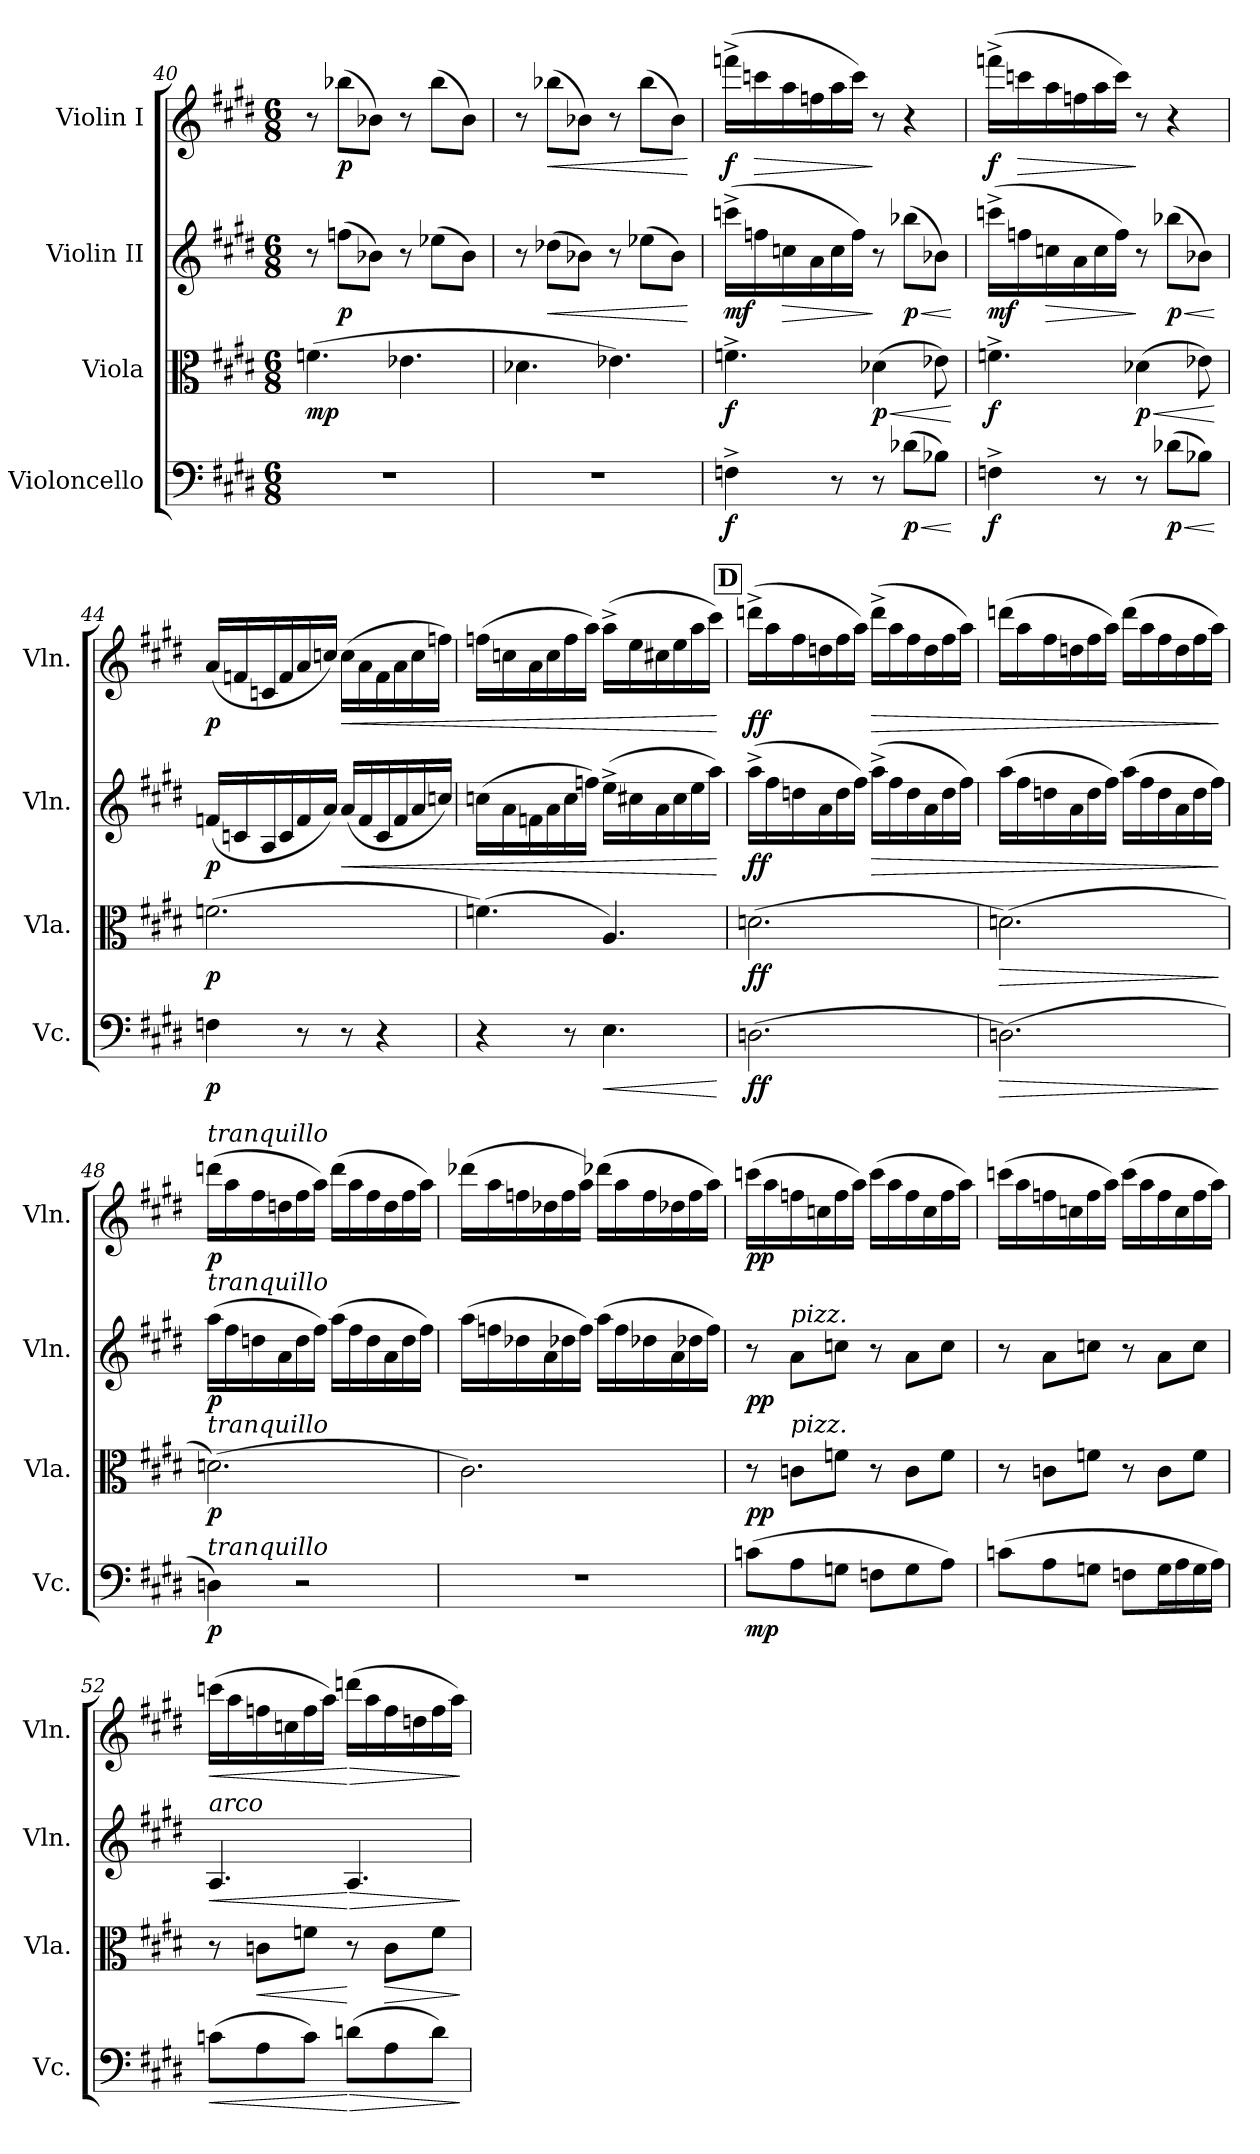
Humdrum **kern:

**kern	**dynam	**kern	**dynam	**kern	**dynam	**kern	**dynam
*part4	*part4	*part3	*part3	*part2	*part2	*part1	*part1
*staff4	*staff4	*staff3	*staff3	*staff2	*staff2	*staff1	*staff1
*I"Violoncello	*	*I"Viola	*	*I"Violin II	*	*I"Violin I	*
*I'Vc.	*	*I'Vla.	*	*I'Vln.	*	*I'Vln.	*
*clefF4	*	*clefC3	*	*clefG2	*	*clefG2	*
*k[f#c#g#d#]	*	*k[f#c#g#d#]	*	*k[f#c#g#d#]	*	*k[f#c#g#d#]	*
*M6/8	*	*M6/8	*	*M6/8	*	*M6/8	*
=40	=40	=40	=40	=40	=40	=40	=40
!	!	!	!LO:DY:b	!	!	!	!
2.r	.	(4.fn\	mp	8r	.	8r	.
!	!	!	!	!	!LO:DY:b	!	!LO:DY:b
.	.	.	.	(8ffn\L	p	(8bb-X\L	p
.	.	.	.	8b-X\J)	.	8b-X\J)	.
.	.	4.e-X\	.	8r	.	8r	.
.	.	.	.	(8ee-X\L	.	(8bb-\L	.
.	.	.	.	8b-\J)	.	8b-\J)	.
=41	=41	=41	=41	=41	=41	=41	=41
2.r	.	4.d-X\	.	8r	.	8r	.
!	!	!	!	!	!LO:HP:b	!	!LO:HP:b
.	.	.	.	(8dd-X\L	<	(8bb-X\L	<
.	.	.	.	8b-X\J)	.	8b-X\J)	.
.	.	4.e-X\)	.	8r	.	8r	.
.	.	.	.	(8ee-X\L	.	(8bb-\L	.
.	.	.	.	8b-\J)	.	8b-\J)	.
.	.	.	.	.	[	.	[
!!LO:PB:g=z
=42	=42	=42	=42	=42	=42	=42	=42
!	!LO:DY:b	!	!LO:DY:b	!	!LO:DY:b	!	!LO:DY:b
4Fn^\	f	4.fn^\	f	(16cccn^\LL	mf	(16fffn^\LL	f
!	!	!	!	!	!	!	!LO:HP:b
.	.	.	.	16ffn\	.	16cccn\	>
!	!	!	!	!	!LO:HP:b	!	!
.	.	.	.	16ccn\	>	16aa\	.
.	.	.	.	16a\	.	16ffn\	.
8r	.	.	.	16cc\	.	16aa\	.
.	.	.	.	16ff\JJ)	.	16ccc\JJ)	.
!	!	!	!LO:HP:b	!	!	!	!
!	!	!	!LO:DY:n=1:b	!	!	!	!
8r	.	(4d-X\	< p	8r	]	8r	]
!	!LO:HP:b	!	!	!	!LO:HP:b	!	!
!	!LO:DY:n=1:b	!	!	!	!LO:DY:n=1:b	!	!
(8d-X\L	< p	.	.	(8bb-X\L	< p	4r	.
8B-X\J)	.	8e-X\)	.	8b-X\J)	.	.	.
.	[	.	[	.	[	.	.
=43	=43	=43	=43	=43	=43	=43	=43
!	!LO:DY:b	!	!LO:DY:b	!	!LO:DY:b	!	!LO:DY:b
4Fn^\	f	4.fn^\	f	(16cccn^\LL	mf	(16fffn^\LL	f
!	!	!	!	!	!	!	!LO:HP:b
.	.	.	.	16ffn\	.	16cccn\	>
!	!	!	!	!	!LO:HP:b	!	!
.	.	.	.	16ccn\	>	16aa\	.
.	.	.	.	16a\	.	16ffn\	.
8r	.	.	.	16cc\	.	16aa\	.
.	.	.	.	16ff\JJ)	.	16ccc\JJ)	.
!	!	!	!LO:HP:b	!	!	!	!
!	!	!	!LO:DY:n=1:b	!	!	!	!
8r	.	(4d-X\	< p	8r	]	8r	]
!	!LO:HP:b	!	!	!	!LO:HP:b	!	!
!	!LO:DY:n=1:b	!	!	!	!LO:DY:n=1:b	!	!
(8d-X\L	< p	.	.	(8bb-X\L	< p	4r	.
8B-X\J)	.	8e-X\)	.	8b-X\J)	.	.	.
.	[	.	[	.	[	.	.
=44	=44	=44	=44	=44	=44	=44	=44
!	!LO:DY:b	!	!LO:DY:b	!	!LO:DY:b	!	!LO:DY:b
4Fn\	p	(2.fn\	p	(16fn/LL	p	(16a/LL	p
.	.	.	.	16cn/	.	16fn/	.
.	.	.	.	16A/	.	16cn/	.
.	.	.	.	16c/	.	16f/	.
8r	.	.	.	16f/	.	16a/	.
.	.	.	.	16a/JJ)	.	16ccn/JJ)	.
!	!	!	!	!	!LO:HP:b	!	!LO:HP:b
8r	.	.	.	(16a/LL	<	(16cc\LL	<
.	.	.	.	16f/	.	16a\	.
4r	.	.	.	16c/	.	16f\	.
.	.	.	.	16f/	.	16a\	.
.	.	.	.	16a/	.	16cc\	.
.	.	.	.	16ccn/JJ)	.	16ffn\JJ)	.
!!LO:LB:g=z
=45	=45	=45	=45	=45	=45	=45	=45
4r	.	(4.fn\)	.	(16ccn\LL	.	(16ffn\LL	.
.	.	.	.	16a\	.	16ccn\	.
.	.	.	.	16fn\	.	16a\	.
.	.	.	.	16a\	.	16cc\	.
8r	.	.	.	16cc\	.	16ff\	.
.	.	.	.	16ffn\JJ)	.	16aa\JJ)	.
!	!LO:HP:b	!	!	!	!	!	!
4.E\	<	4.A/)	.	(16ee^\LL	.	(16aa^\LL	.
.	.	.	.	16cc#X\	.	16ee\	.
.	.	.	.	16a\	.	16cc#X\	.
.	.	.	.	16cc#\	.	16ee\	.
.	.	.	.	16ee\	.	16aa\	.
.	.	.	.	16aa\JJ)	.	16ccc#\JJ)	.
.	[	.	.	.	[	.	[
!!LO:REH:place=s1:a:B:fs=14:t=D
=46	=46	=46	=46	=46	=46	=46	=46
!	!LO:DY:b	!	!LO:DY:b	!	!LO:DY:b	!	!LO:DY:b
(2.Dn\	ff	(2.dn\	ff	(16aa^\LL	ff	(16dddn^\LL	ff
.	.	.	.	16ff#\	.	16aa\	.
.	.	.	.	16ddn\	.	16ff#\	.
.	.	.	.	16a\	.	16ddn\	.
.	.	.	.	16dd\	.	16ff#\	.
.	.	.	.	16ff#\JJ)	.	16aa\JJ)	.
!	!	!	!	!	!LO:HP:b	!	!LO:HP:b
.	.	.	.	(16aa^\LL	>	(16ddd^\LL	>
.	.	.	.	16ff#\	.	16aa\	.
.	.	.	.	16dd\	.	16ff#\	.
.	.	.	.	16a\	.	16dd\	.
.	.	.	.	16dd\	.	16ff#\	.
.	.	.	.	16ff#\JJ)	.	16aa\JJ)	.
!!LO:LB:g=z
=47	=47	=47	=47	=47	=47	=47	=47
!	!LO:HP:b	!	!LO:HP:b	!	!	!	!
(2.Dn\)	>	(2.dn\)	>	(16aa\LL	.	(16dddn\LL	.
.	.	.	.	16ff#\	.	16aa\	.
.	.	.	.	16ddn\	.	16ff#\	.
.	.	.	.	16a\	.	16ddn\	.
.	.	.	.	16dd\	.	16ff#\	.
.	.	.	.	16ff#\JJ)	.	16aa\JJ)	.
.	.	.	.	(16aa\LL	.	(16ddd\LL	.
.	.	.	.	16ff#\	.	16aa\	.
.	.	.	.	16dd\	.	16ff#\	.
.	.	.	.	16a\	.	16dd\	.
.	.	.	.	16dd\	.	16ff#\	.
.	.	.	.	16ff#\JJ)	.	16aa\JJ)	.
.	]	.	]	.	]	.	]
=48	=48	=48	=48	=48	=48	=48	=48
!	!	!	!	!	!	!LO:TX:a:i:t=tranquillo	!
!	!	!	!	!LO:TX:a:i:t=tranquillo	!	!	!
!	!	!LO:TX:a:i:t=tranquillo	!	!	!	!	!
!LO:TX:a:i:t=tranquillo	!	!	!	!	!	!	!
!	!LO:DY:b	!	!LO:DY:b	!	!LO:DY:b	!	!LO:DY:b
4Dn\)	p	(2.dn\)	p	(16aa\LL	p	(16dddn\LL	p
.	.	.	.	16ff#\	.	16aa\	.
.	.	.	.	16ddn\	.	16ff#\	.
.	.	.	.	16a\	.	16ddn\	.
2r	.	.	.	16dd\	.	16ff#\	.
.	.	.	.	16ff#\JJ)	.	16aa\JJ)	.
.	.	.	.	(16aa\LL	.	(16ddd\LL	.
.	.	.	.	16ff#\	.	16aa\	.
.	.	.	.	16dd\	.	16ff#\	.
.	.	.	.	16a\	.	16dd\	.
.	.	.	.	16dd\	.	16ff#\	.
.	.	.	.	16ff#\JJ)	.	16aa\JJ)	.
!!LO:PB:g=z
=49	=49	=49	=49	=49	=49	=49	=49
2.r	.	2.c#\)	.	(16aa\LL	.	(16ddd-X\LL	.
.	.	.	.	16ffn\	.	16aa\	.
.	.	.	.	16dd-X\	.	16ffn\	.
.	.	.	.	16a\	.	16dd-X\	.
.	.	.	.	16dd-X\	.	16ff\	.
.	.	.	.	16ff\JJ)	.	16aa\JJ)	.
.	.	.	.	(16aa\LL	.	(16ddd-X\LL	.
.	.	.	.	16ff\	.	16aa\	.
.	.	.	.	16dd-X\	.	16ff\	.
.	.	.	.	16a\	.	16dd-X\	.
.	.	.	.	16dd-X\	.	16ff\	.
.	.	.	.	16ff\JJ)	.	16aa\JJ)	.
=50	=50	=50	=50	=50	=50	=50	=50
!	!LO:DY:b	!	!LO:DY:b	!	!LO:DY:b	!	!LO:DY:b
(8cn\L	mp	8r	pp	8r	pp	(16cccn\LL	pp
.	.	.	.	.	.	16aa\	.
!	!	!	!	!LO:TX:a:i:t=pizz.	!	!	!
!	!	!LO:TX:a:i:t=pizz.	!	!	!	!	!
8A\	.	8cn\L	.	8a\L	.	16ffn\	.
.	.	.	.	.	.	16ccn\	.
8Gn\J	.	8fn\J	.	8ccn\J	.	16ff\	.
.	.	.	.	.	.	16aa\JJ)	.
8Fn\L	.	8r	.	8r	.	(16ccc\LL	.
.	.	.	.	.	.	16aa\	.
8G\	.	8c\L	.	8a\L	.	16ff\	.
.	.	.	.	.	.	16cc\	.
8A\J)	.	8f\J	.	8cc\J	.	16ff\	.
.	.	.	.	.	.	16aa\JJ)	.
!!LO:LB:g=z
=51	=51	=51	=51	=51	=51	=51	=51
(8cn\L	.	8r	.	8r	.	(16cccn\LL	.
.	.	.	.	.	.	16aa\	.
8A\	.	8cn\L	.	8a\L	.	16ffn\	.
.	.	.	.	.	.	16ccn\	.
8Gn\J	.	8fn\J	.	8ccn\J	.	16ff\	.
.	.	.	.	.	.	16aa\JJ)	.
8Fn\L	.	8r	.	8r	.	(16ccc\LL	.
.	.	.	.	.	.	16aa\	.
16G\L	.	8c\L	.	8a\L	.	16ff\	.
16A\	.	.	.	.	.	16cc\	.
16G\	.	8f\J	.	8cc\J	.	16ff\	.
16A\JJ)	.	.	.	.	.	16aa\JJ)	.
=52	=52	=52	=52	=52	=52	=52	=52
!	!	!	!	!LO:TX:a:i:t=arco	!	!	!
!	!LO:HP:b	!	!	!	!LO:HP:b	!	!LO:HP:b
(8cn\L	<	8r	.	4.A/	<	(16cccn\LL	<
.	.	.	.	.	.	16aa\	.
!	!	!	!LO:HP:b	!	!	!	!
8A\	.	8cn\L	<	.	.	16ffn\	.
.	.	.	.	.	.	16ccn\	.
8c\J)	.	8fn\J	.	.	.	16ff\	.
.	.	.	.	.	.	16aa\JJ)	.
!	!LO:HP:n=1:b	!	!	!	!LO:HP:n=1:b	!	!LO:HP:n=1:b
(8dn\L	[ >	8r	[	4.A/	[ >	(16dddn\LL	[ >
.	.	.	.	.	.	16aa\	.
!	!	!	!LO:HP:b	!	!	!	!
8A\	.	8c\L	>	.	.	16ff\	.
.	.	.	.	.	.	16ddn\	.
8d\J)	.	8f\J	.	.	.	16ff\	.
.	.	.	.	.	.	16aa\JJ)	.
.	]	.	]	.	]	.	]
=	=	=	=	=	=	=	=
*-	*-	*-	*-	*-	*-	*-	*-
